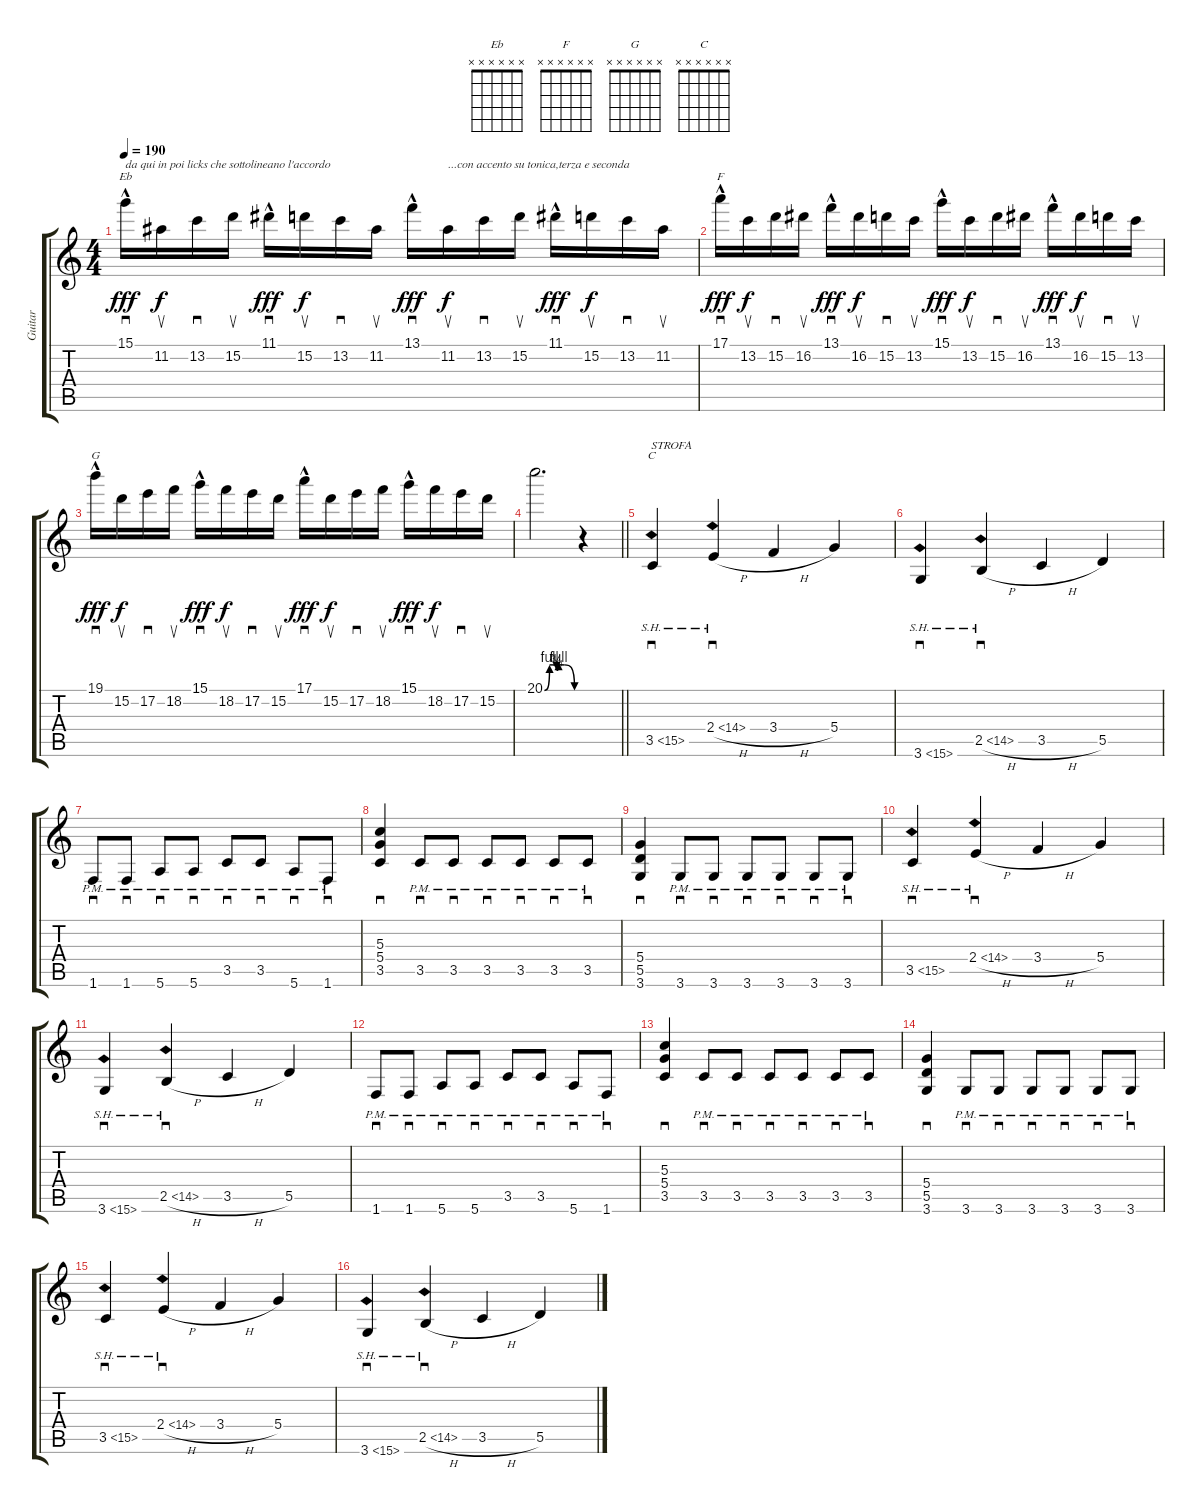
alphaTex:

\track ("Guitar" "Guitar") {instrument distortionguitar}
\staff {score tabs}
\tuning (E4 B3 G3 D3 A2 E2) {hide}
\chord ("Eb" x x x x x x)
\chord ("F" x x x x x x)
\chord ("G" x x x x x x)
\chord ("C" x x x x x x)
\ts (4 4)
\tempo 190
\clef g2
\ks c
15.1{hac}.16{sd ch "Eb" txt "da qui in poi licks che sottolineano l'accordo" dy fff} 11.2.16{su dy f} 13.2.16{sd} 15.2.16{su} 11.1{hac}.16{sd dy fff} 15.2.16{su dy f} 13.2.16{sd} 11.2.16{su} 13.1{hac}.16{sd dy fff} 11.2.16{su txt "...con accento su tonica,terza e seconda" dy f} 13.2.16{sd} 15.2.16{su} 11.1{hac}.16{sd dy fff} 15.2.16{su dy f} 13.2.16{sd} 11.2.16{su} |
17.1{hac}.16{sd ch "F" dy fff} 13.2.16{su dy f} 15.2.16{sd} 16.2.16{su} 13.1{hac}.16{sd dy fff} 16.2.16{su dy f} 15.2.16{sd} 13.2.16{su} 15.1{hac}.16{sd dy fff} 13.2.16{su dy f} 15.2.16{sd} 16.2.16{su} 13.1{hac}.16{sd dy fff} 16.2.16{su dy f} 15.2.16{sd} 13.2.16{su} |
19.1{hac}.16{sd ch "G" dy fff} 15.2.16{su dy f} 17.2.16{sd} 18.2.16{su} 15.1{hac}.16{sd dy fff} 18.2.16{su dy f} 17.2.16{sd} 15.2.16{su} 17.1{hac}.16{sd dy fff} 15.2.16{su dy f} 17.2.16{sd} 18.2.16{su} 15.1{hac}.16{sd dy fff} 18.2.16{su dy f} 17.2.16{sd} 15.2.16{su} |
\barLineRight lightlight
20.1{be (custom 0 0 10 4 20 4 24 3 28 4 30 4 33 4 40 4 60 0)}.2{d} r.4 |
3.5{sh 12}.4{sd ch "C" txt "STROFA"} 2.4{sh 12 h}.4{sd} 3.4{h}.4 5.4.4 |
3.6{sh 12}.4{sd} 2.5{sh 12 h}.4{sd} 3.5{h}.4 5.5.4 |
1.6{pm}.8{sd} 1.6{pm}.8{sd} 5.6{pm}.8{sd} 5.6{pm}.8{sd} 3.5{pm}.8{sd} 3.5{pm}.8{sd} 5.6{pm}.8{sd} 1.6{pm}.8{sd} |
(5.3 5.4 3.5).4{sd} 3.5{pm}.8{sd} 3.5{pm}.8{sd} 3.5{pm}.8{sd} 3.5{pm}.8{sd} 3.5{pm}.8{sd} 3.5{pm}.8{sd} |
(5.4 5.5 3.6).4{sd} 3.6{pm}.8{sd} 3.6{pm}.8{sd} 3.6{pm}.8{sd} 3.6{pm}.8{sd} 3.6{pm}.8{sd} 3.6{pm}.8{sd} |
3.5{sh 12}.4{sd} 2.4{sh 12 h}.4{sd} 3.4{h}.4 5.4.4 |
3.6{sh 12}.4{sd} 2.5{sh 12 h}.4{sd} 3.5{h}.4 5.5.4 |
1.6{pm}.8{sd} 1.6{pm}.8{sd} 5.6{pm}.8{sd} 5.6{pm}.8{sd} 3.5{pm}.8{sd} 3.5{pm}.8{sd} 5.6{pm}.8{sd} 1.6{pm}.8{sd} |
(5.3 5.4 3.5).4{sd} 3.5{pm}.8{sd} 3.5{pm}.8{sd} 3.5{pm}.8{sd} 3.5{pm}.8{sd} 3.5{pm}.8{sd} 3.5{pm}.8{sd} |
(5.4 5.5 3.6).4{sd} 3.6{pm}.8{sd} 3.6{pm}.8{sd} 3.6{pm}.8{sd} 3.6{pm}.8{sd} 3.6{pm}.8{sd} 3.6{pm}.8{sd} |
3.5{sh 12}.4{sd} 2.4{sh 12 h}.4{sd} 3.4{h}.4 5.4.4 |
3.6{sh 12}.4{sd} 2.5{sh 12 h}.4{sd} 3.5{h}.4 5.5.4
